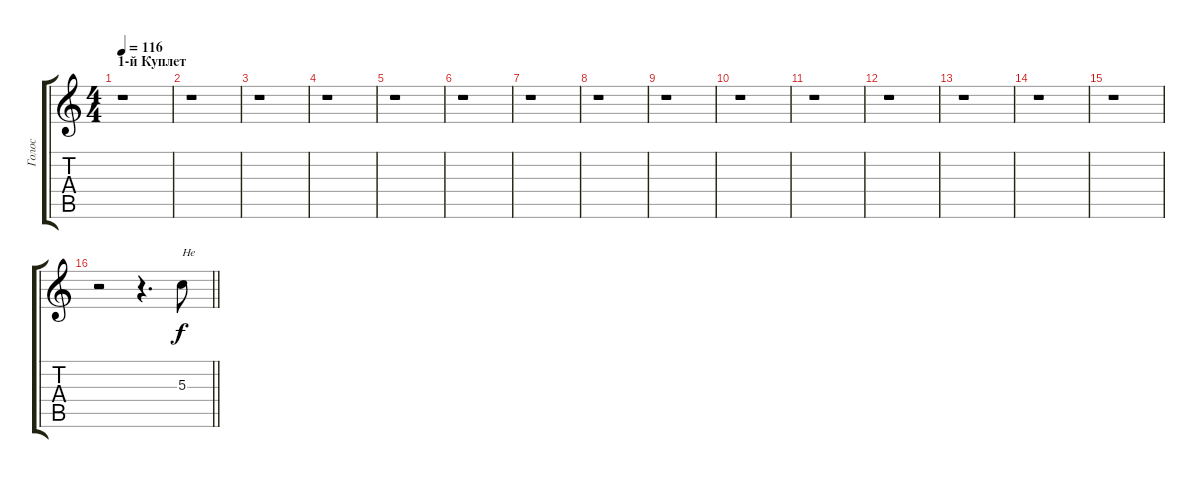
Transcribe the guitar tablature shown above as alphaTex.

\track ("Голос" "Голос") {instrument overdrivenguitar}
\staff {score tabs}
\tuning (E4 B3 G3 D3 A2 E2) {hide}
\ts (4 4)
\section ("" "1-й Куплет")
\tempo 116
\clef g2
\ks c
r.1{dy f} |
r.1 |
r.1 |
r.1 |
r.1 |
r.1 |
r.1 |
r.1 |
r.1 |
r.1 |
r.1 |
r.1 |
r.1 |
r.1 |
r.1 |
\barLineRight lightlight
r.2 r.4{d} 5.3.8{txt "Не"}
